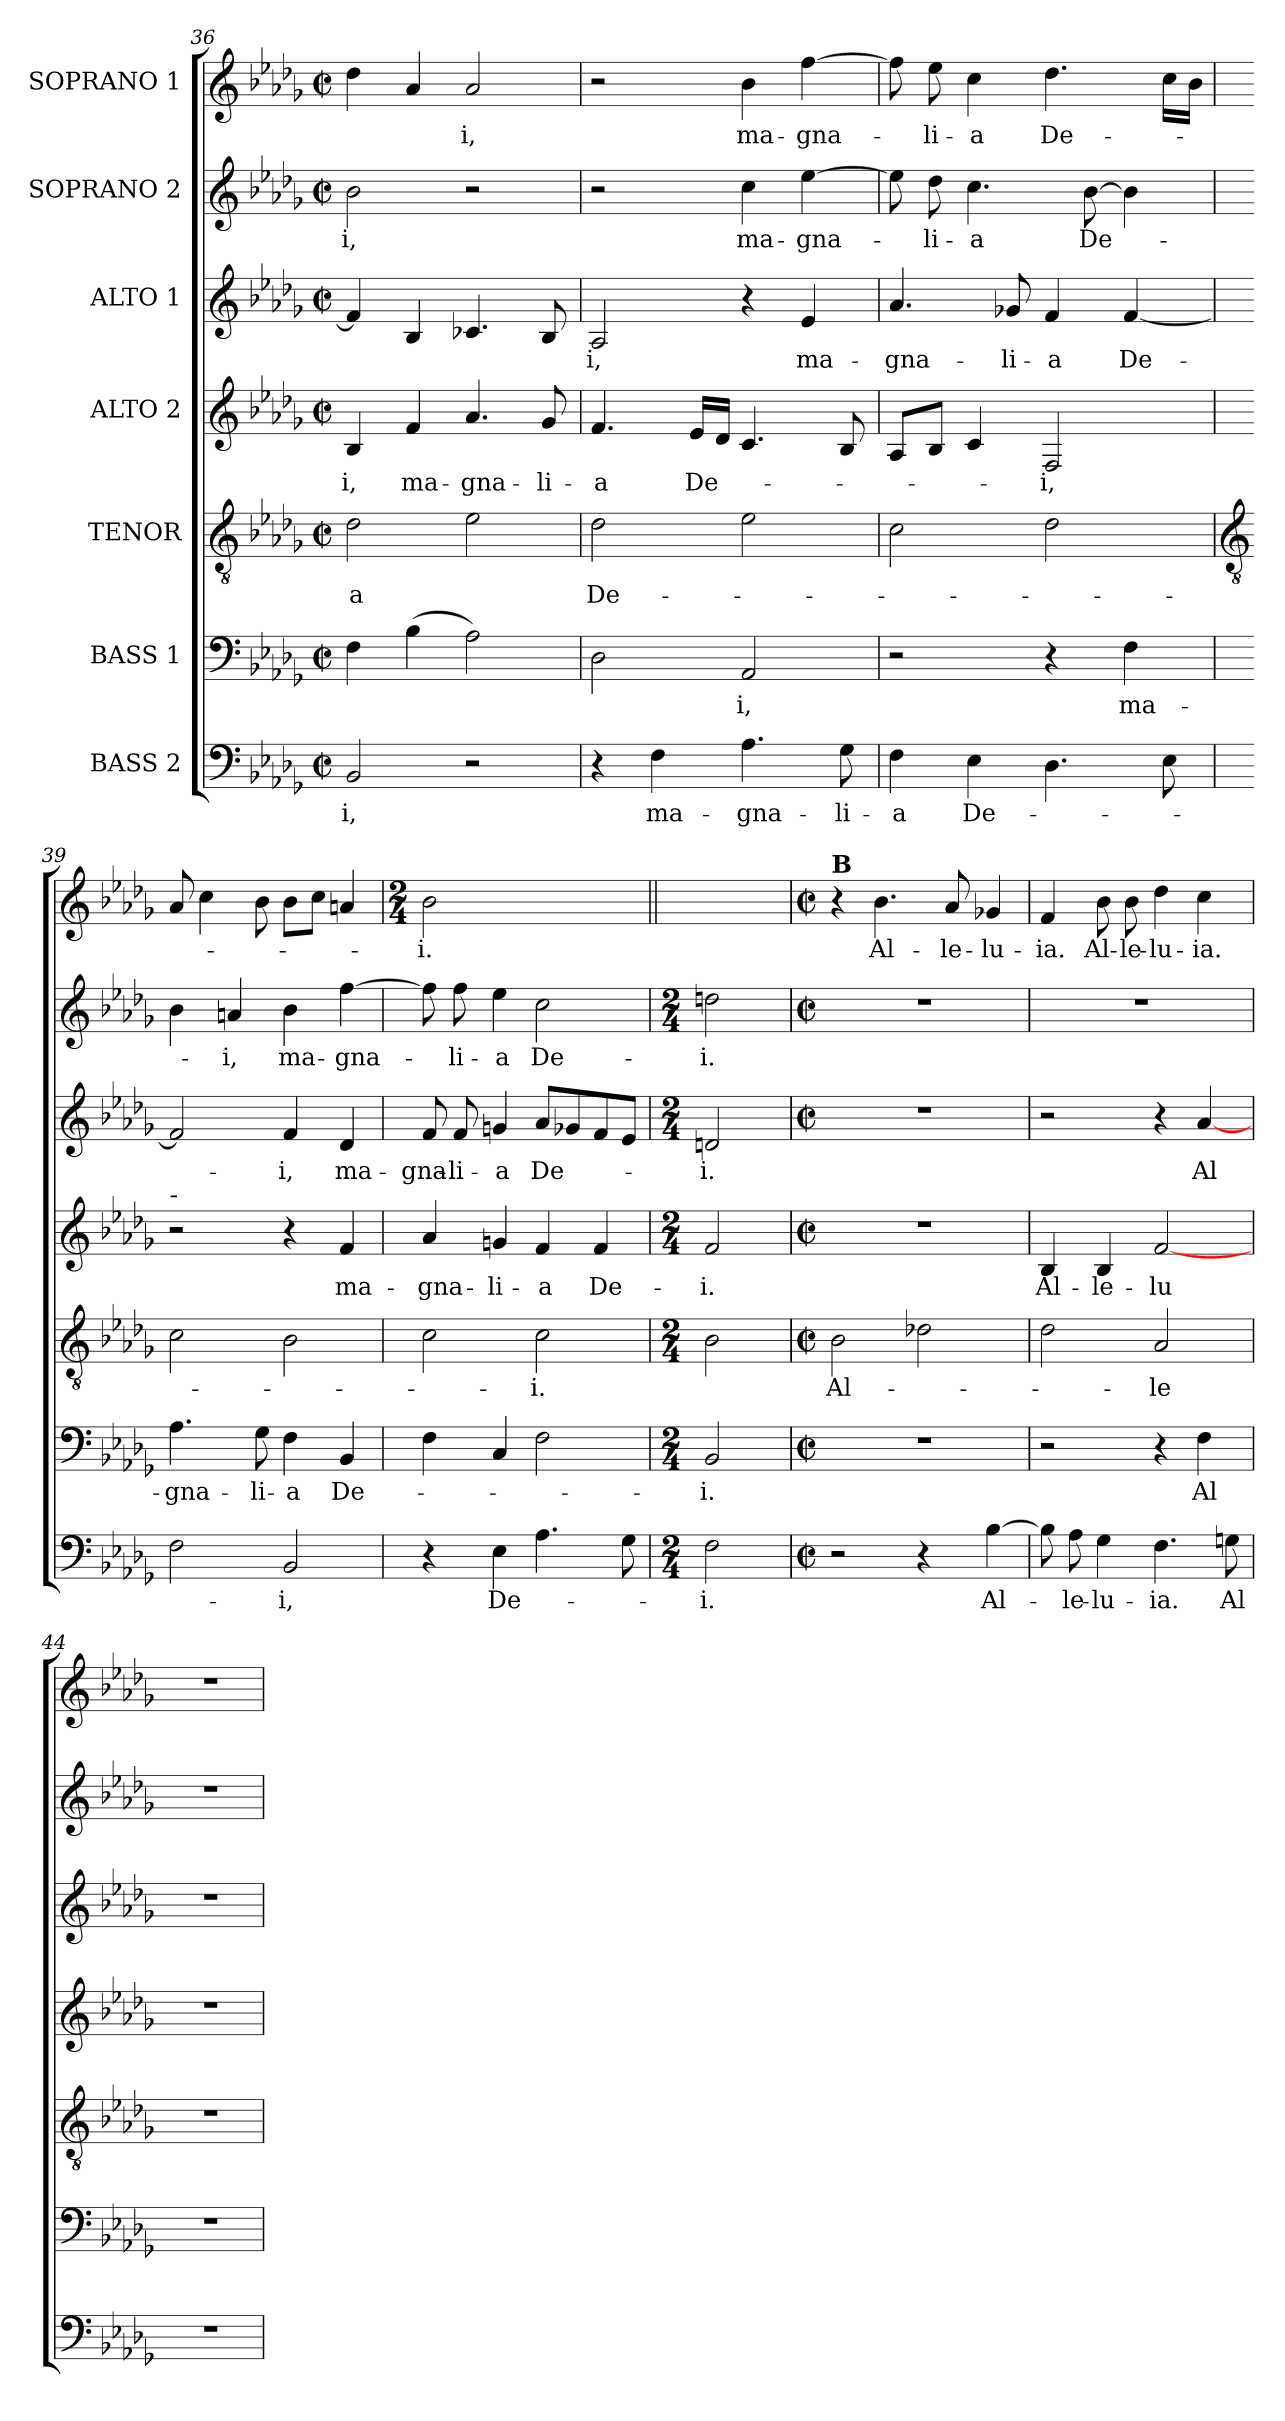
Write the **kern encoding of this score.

**kern	**text	**kern	**text	**kern	**text	**kern	**text	**kern	**text	**kern	**text	**kern	**text
*part7	*part7	*part6	*part6	*part5	*part5	*part4	*part4	*part3	*part3	*part2	*part2	*part1	*part1
*staff7	*staff7	*staff6	*staff6	*staff5	*staff5	*staff4	*staff4	*staff3	*staff3	*staff2	*staff2	*staff1	*staff1
*I"BASS 2	*	*I"BASS 1	*	*I"TENOR	*	*I"ALTO 2	*	*I"ALTO 1	*	*I"SOPRANO 2	*	*I"SOPRANO 1	*
*clefF4	*	*clefF4	*	*clefGv2	*	*clefG2	*	*clefG2	*	*clefG2	*	*clefG2	*
*k[b-e-a-d-g-]	*	*k[b-e-a-d-g-]	*	*k[b-e-a-d-g-]	*	*k[b-e-a-d-g-]	*	*k[b-e-a-d-g-]	*	*k[b-e-a-d-g-]	*	*k[b-e-a-d-g-]	*
*D-:	*	*D-:	*	*D-:	*	*D-:	*	*D-:	*	*D-:	*	*D-:	*
*M2/2	*	*M2/2	*	*M2/2	*	*M2/2	*	*M2/2	*	*M2/2	*	*M2/2	*
*met(c|)	*	*met(c|)	*	*met(c|)	*	*met(c|)	*	*met(c|)	*	*met(c|)	*	*met(c|)	*
=36	=36	=36	=36	=36	=36	=36	=36	=36	=36	=36	=36	=36	=36
!	!LO:LY:b	!	!	!	!LO:LY:b	!	!LO:LY:b	!	!	!	!LO:LY:b	!	!
2BB-/	-i,	4F\	.	2d-\	-a	4B-/	-i,	4f/]	.	2b-\	-i,	4dd-\	.
!	!	!	!	!	!	!	!LO:LY:b	!	!	!	!	!	!
.	.	(>4B-\	.	.	.	4f/	ma-	4B-/	.	.	.	4a-/	.
!	!	!	!	!	!	!	!LO:LY:b	!	!	!	!	!	!LO:LY:b
2r	.	2A-\)	.	2e-\	.	4.a-/	-gna-	4.c-X/	.	2r	.	2a-/	-i,
!	!	!	!	!	!	!	!LO:LY:b	!	!	!	!	!	!
.	.	.	.	.	.	8g-/	-li-	8B-/	.	.	.	.	.
=37	=37	=37	=37	=37	=37	=37	=37	=37	=37	=37	=37	=37	=37
!	!	!	!	!	!LO:LY:b	!	!LO:LY:b	!	!LO:LY:b	!	!	!	!
4r	.	2D-\	.	2d-\	De-	4.f/	-a	2A-/	-i,	2r	.	2r	.
!	!LO:LY:b	!	!	!	!	!	!	!	!	!	!	!	!
4F\	ma-	.	.	.	.	.	.	.	.	.	.	.	.
!	!	!	!	!	!	!	!LO:LY:b	!	!	!	!	!	!
.	.	.	.	.	.	16e-/LL	De-	.	.	.	.	.	.
.	.	.	.	.	.	16d-/JJ	.	.	.	.	.	.	.
!	!LO:LY:b	!	!LO:LY:b	!	!	!	!	!	!	!	!LO:LY:b	!	!LO:LY:b
4.A-\	-gna-	2AA-/	-i,	2e-\	.	4.c/	.	4r	.	4cc\	ma-	4b-\	ma-
!	!	!	!	!	!	!	!	!	!LO:LY:b	!	!LO:LY:b	!	!LO:LY:b
.	.	.	.	.	.	.	.	4e-/	ma-	[4ee-\	-gna-	[4ff\	-gna-
!	!LO:LY:b	!	!	!	!	!	!	!	!	!	!	!	!
8G-\	-li-	.	.	.	.	8B-/	.	.	.	.	.	.	.
!!LO:LB:g=z
=38	=38	=38	=38	=38	=38	=38	=38	=38	=38	=38	=38	=38	=38
!	!LO:LY:b	!	!	!	!	!	!	!	!LO:LY:b	!	!	!	!
4F\	-a	2r	.	2c\	.	8A-/L	.	4.a-/	-gna-	8ee-\]	.	8ff\]	.
!	!	!	!	!	!	!	!	!	!	!	!LO:LY:b	!	!LO:LY:b
.	.	.	.	.	.	8B-/J	.	.	.	8dd-\	-li-	8ee-\	-li-
!	!LO:LY:b	!	!	!	!	!	!	!	!	!	!LO:LY:b	!	!LO:LY:b
4E-\	De-	.	.	.	.	4c/	.	.	.	4.cc\	-a	4cc\	-a
!	!	!	!	!	!	!	!	!	!LO:LY:b	!	!	!	!
.	.	.	.	.	.	.	.	8g-X/	-li-	.	.	.	.
!	!	!	!	!	!	!	!LO:LY:b	!	!LO:LY:b	!	!	!	!LO:LY:b
4.D-\	.	4r	.	2d-\	.	2F/	-i,	4f/	-a	.	.	4.dd-\	De-
!	!	!	!	!	!	!	!	!	!	!	!LO:LY:b	!	!
.	.	.	.	.	.	.	.	.	.	[8b-\	De-	.	.
!	!	!	!LO:LY:b	!	!	!	!	!	!LO:LY:b	!	!	!	!
.	.	4F\	ma-	.	.	.	.	[4f/	De-	4b-\]	.	.	.
8E-\	.	.	.	.	.	.	.	.	.	.	.	16cc\LL	.
.	.	.	.	.	.	.	.	.	.	.	.	16b-\JJ	.
!!LO:LB:g=z
=39	=39	=39	=39	=39	=39	=39	=39	=39	=39	=39	=39	=39	=39
*	*	*	*	*clefGv2	*	*	*	*	*	*	*	*	*
!	!	!	!	!	!	!LO:TX:a:t=-	!	!	!	!	!	!	!
!	!	!	!LO:LY:b	!	!	!	!	!	!	!	!	!	!
2F\	.	4.A-\	-gna-	2c\	.	2r	.	2f/]	.	4b-\	.	8a-/	.
.	.	.	.	.	.	.	.	.	.	.	.	4cc\	.
!	!	!	!	!	!	!	!	!	!	!	!LO:LY:b	!	!
.	.	.	.	.	.	.	.	.	.	4an/	-i,	.	.
!	!	!	!LO:LY:b	!	!	!	!	!	!	!	!	!	!
.	.	8G-\	-li-	.	.	.	.	.	.	.	.	8b-\	.
!	!LO:LY:b	!	!LO:LY:b	!	!	!	!	!	!LO:LY:b	!	!LO:LY:b	!	!
2BB-/	-i,	4F\	-a	2B-\	.	4r	.	4f/	-i,	4b-\	ma-	8b-\L	.
.	.	.	.	.	.	.	.	.	.	.	.	8cc\J	.
!	!	!	!LO:LY:b	!	!	!	!LO:LY:b	!	!LO:LY:b	!	!LO:LY:b	!	!
.	.	4BB-/	De-	.	.	4f/	ma-	4d-/	ma-	[4ff\	-gna-	4an/	.
=40	=40	=40	=40	=40	=40	=40	=40	=40	=40	=40	=40	=40	=40
*	*	*	*	*	*	*	*	*	*	*	*	*M2/4	*
!	!	!	!	!	!	!	!LO:LY:b	!	!LO:LY:b	!	!	!	!LO:LY:b
4r	.	4F\	.	2c\	.	4a-/	-gna-	8f/	-gna-	8ff\]	.	2b-\	-i.
!	!	!	!	!	!	!	!	!	!LO:LY:b	!	!LO:LY:b	!	!
.	.	.	.	.	.	.	.	8f/	-li-	8ff\	-li-	.	.
!	!LO:LY:b	!	!	!	!	!	!LO:LY:b	!	!LO:LY:b	!	!LO:LY:b	!	!
4E-\	De-	4C/	.	.	.	4gn/	-li-	4gn/	-a	4ee-\	-a	.	.
!	!	!	!	!	!LO:LY:b	!	!LO:LY:b	!	!LO:LY:b	!	!LO:LY:b	!	!
4.A-\	.	2F\	.	2c\	-i.	4f/	-a	8a-/L	De-	2cc\	De-	2ryy	.
.	.	.	.	.	.	.	.	8g-X/	.	.	.	.	.
!	!	!	!	!	!	!	!LO:LY:b	!	!	!	!	!	!
.	.	.	.	.	.	4f/	De-	8f/	.	.	.	.	.
8G-\	.	.	.	.	.	.	.	8e-/J	.	.	.	.	.
=41	=41||	=41	=41||	=41	=41||	=41	=41||	=41	=41||	=41	=41||	=41||	=41||
*M2/4	*	*M2/4	*	*M2/4	*	*M2/4	*	*M2/4	*	*M2/4	*	*	*
!	!LO:LY:b	!	!LO:LY:b	!	!	!	!LO:LY:b	!	!LO:LY:b	!	!LO:LY:b	!	!
2F\	-i.	2BB-/	-i.	2B-\	.	2f/	-i.	2dn/	-i.	2ddn\	-i.	4ryy	.
.	.	.	.	.	.	.	.	.	.	.	.	4ryy	.
=42	=42	=42	=42	=42	=42	=42	=42	=42	=42	=42	=42	=42	=42
*M2/2	*	*M2/2	*	*M2/2	*	*M2/2	*	*M2/2	*	*M2/2	*	*M2/2	*
*met(c|)	*	*met(c|)	*	*met(c|)	*	*met(c|)	*	*met(c|)	*	*met(c|)	*	*met(c|)	*
!	!	!	!	!	!	!	!	!	!	!	!	!LO:TX:a:B:t=B	!
!	!	!	!	!	!LO:LY:b	!	!	!	!	!	!	!	!
2r	.	1r	.	2B-\	Al-	1r	.	1r	.	1r	.	4r	.
!	!	!	!	!	!	!	!	!	!	!	!	!	!LO:LY:b
.	.	.	.	.	.	.	.	.	.	.	.	4.b-\	Al-
4r	.	.	.	2d-X\	.	.	.	.	.	.	.	.	.
!	!	!	!	!	!	!	!	!	!	!	!	!	!LO:LY:b
.	.	.	.	.	.	.	.	.	.	.	.	8a-/	-le-
!	!LO:LY:b	!	!	!	!	!	!	!	!	!	!	!	!LO:LY:b
[4B-\	Al-	.	.	.	.	.	.	.	.	.	.	4g-X/	-lu-
=43	=43	=43	=43	=43	=43	=43	=43	=43	=43	=43	=43	=43	=43
!	!	!	!	!	!	!	!LO:LY:b	!	!	!	!	!	!LO:LY:b
8B-\]	.	2r	.	2d-\	.	4B-/	Al-	2r	.	1r	.	4f/	-ia.
!	!LO:LY:b	!	!	!	!	!	!	!	!	!	!	!	!
8A-\	-le-	.	.	.	.	.	.	.	.	.	.	.	.
!	!LO:LY:b	!	!	!	!	!	!LO:LY:b	!	!	!	!	!	!LO:LY:b
4G-\	-lu-	.	.	.	.	4B-/	-le-	.	.	.	.	8b-\	Al-
!	!	!	!	!	!	!	!	!	!	!	!	!	!LO:LY:b
.	.	.	.	.	.	.	.	.	.	.	.	8b-\	-le-
!	!LO:LY:b	!	!	!	!LO:LY:b	!	!LO:LY:b	!	!	!	!	!	!LO:LY:b
4.F\	-ia.	4r	.	2A-/	-le-	[2f/	-lu-	4r	.	.	.	4dd-\	-lu-
!	!	!	!LO:LY:b	!	!	!	!	!	!LO:LY:b	!	!	!	!LO:LY:b
.	.	4F\	Al-	.	.	.	.	[4a-/	Al-	.	.	4cc\	-ia.
!	!LO:LY:b	!	!	!	!	!	!	!	!	!	!	!	!
8Gn\	Al-	.	.	.	.	.	.	.	.	.	.	.	.
!!LO:LB:g=z
=44	=44	=44	=44	=44	=44	=44	=44	=44	=44	=44	=44	=44	=44
1r	.	1r	.	1r	.	1r	.	1r	.	1r	.	1r	.
=	=	=	=	=	=	=	=	=	=	=	=	=	=
*-	*-	*-	*-	*-	*-	*-	*-	*-	*-	*-	*-	*-	*-
